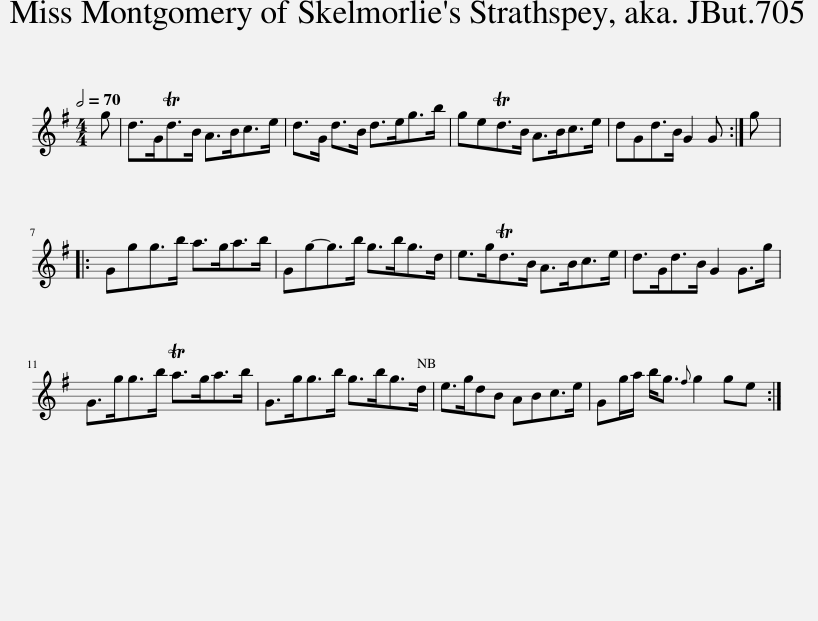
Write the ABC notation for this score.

X:1
L:1/8
Q:1/2=70
M:4/4
I:linebreak $
K:G
V:1 treble
V:1
 g | d>GTd>B A>Bc>e | d>G d>B d>eg>b | geTd>B A>Bc>e | dGd>B G2 G :| %5
 g |:$ Ggg>b a>ga>b | Gg-g>b g>bg>d | e>gTd>B A>Bc>e | d>Gd>B G2 G>g |$ %10
 G>gg>b Ta>ga>b | G>gg>b g>bg>d | e>gdB ABc>e | Gg/a/ b<g{f} g2 ge :| %14
